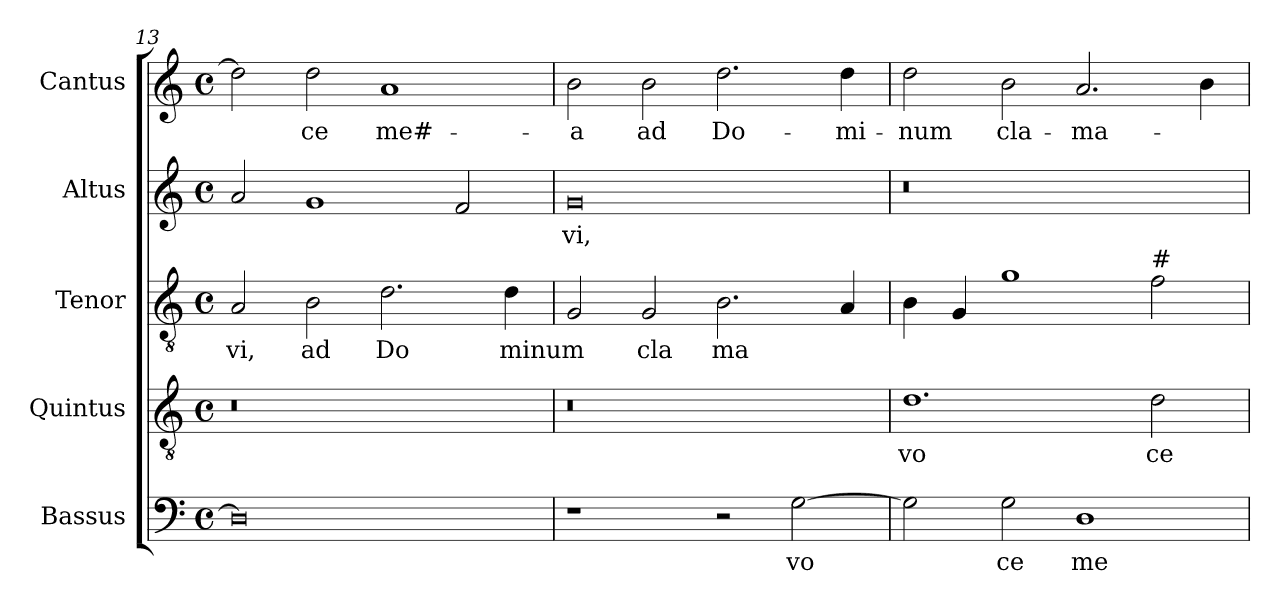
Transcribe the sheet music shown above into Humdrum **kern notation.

**kern	**text	**kern	**text	**kern	**text	**kern	**text	**kern	**text
*part5	*part5	*part4	*part4	*part3	*part3	*part2	*part2	*part1	*part1
*staff5	*staff5	*staff4	*staff4	*staff3	*staff3	*staff2	*staff2	*staff1	*staff1
*I"Bassus	*	*I"Quintus	*	*I"Tenor	*	*I"Altus	*	*I"Cantus	*
*clefF4	*	*clefGv2	*	*clefGv2	*	*clefG2	*	*clefG2	*
*M4/4	*	*M4/4	*	*M4/4	*	*M4/4	*	*M4/4	*
*met(c)	*	*met(c)	*	*met(c)	*	*met(c)	*	*met(c)	*
=13	=13	=13	=13	=13	=13	=13	=13	=13	=13
!	!	!	!	!	!LO:LY:b:cj	!	!	!	!
0D]	.	0r	.	2A/	vi,	2a/	.	2dd\]	.
!	!	!	!	!	!LO:LY:b:cj	!	!	!	!LO:LY:b:cj
.	.	.	.	2B\	ad	1g	.	2dd\	-ce
!	!	!	!	!	!LO:LY:b:cj	!	!	!	!LO:LY:b:cj
.	.	.	.	2.d\	Do	.	.	1a	me#-
.	.	.	.	.	.	2f/	.	.	.
!	!	!	!	!	!LO:LY:b	!	!	!	!
.	.	.	.	4d\	minum	.	.	.	.
=14	=14	=14	=14	=14	=14	=14	=14	=14	=14
!	!	!	!	!	!	!	!LO:LY:b:cj	!	!LO:LY:b:cj
1r	.	0r	.	2G/	.	0g	-vi,	2b\	-a
!	!	!	!	!	!LO:LY:b:cj	!	!	!	!LO:LY:b:cj
.	.	.	.	2G/	cla	.	.	2b\	ad
!	!	!	!	!	!LO:LY:b	!	!	!	!LO:LY:b:cj
2r	.	.	.	2.B\	ma	.	.	2.dd\	Do-
!	!LO:LY:b:cj	!	!	!	!	!	!	!	!
[>2G\	vo	.	.	.	.	.	.	.	.
!	!	!	!	!	!	!	!	!	!LO:LY:b:cj
.	.	.	.	4A/	.	.	.	4dd\	-mi-
=15	=15	=15	=15	=15	=15	=15	=15	=15	=15
!	!	!	!LO:LY:b:cj	!	!	!	!	!	!LO:LY:b:cj
2G\]	.	1.d	vo	4B\	.	0r	.	2dd\	-num
.	.	.	.	4G/	.	.	.	.	.
!	!LO:LY:b:cj	!	!	!	!	!	!	!	!LO:LY:b:cj
2G\	ce	.	.	1g	.	.	.	2b\	cla-
!	!LO:LY:b:cj	!	!	!	!	!	!	!	!LO:LY:b
1D	me	.	.	.	.	.	.	2.a/	-ma-
!	!	!	!	!LO:TX:a:t=#	!	!	!	!	!
!	!	!	!LO:LY:b:cj	!	!	!	!	!	!
.	.	2d\	ce	2f\	.	.	.	.	.
.	.	.	.	.	.	.	.	4b\	.
=	=	=	=	=	=	=	=	=	=
*-	*-	*-	*-	*-	*-	*-	*-	*-	*-
